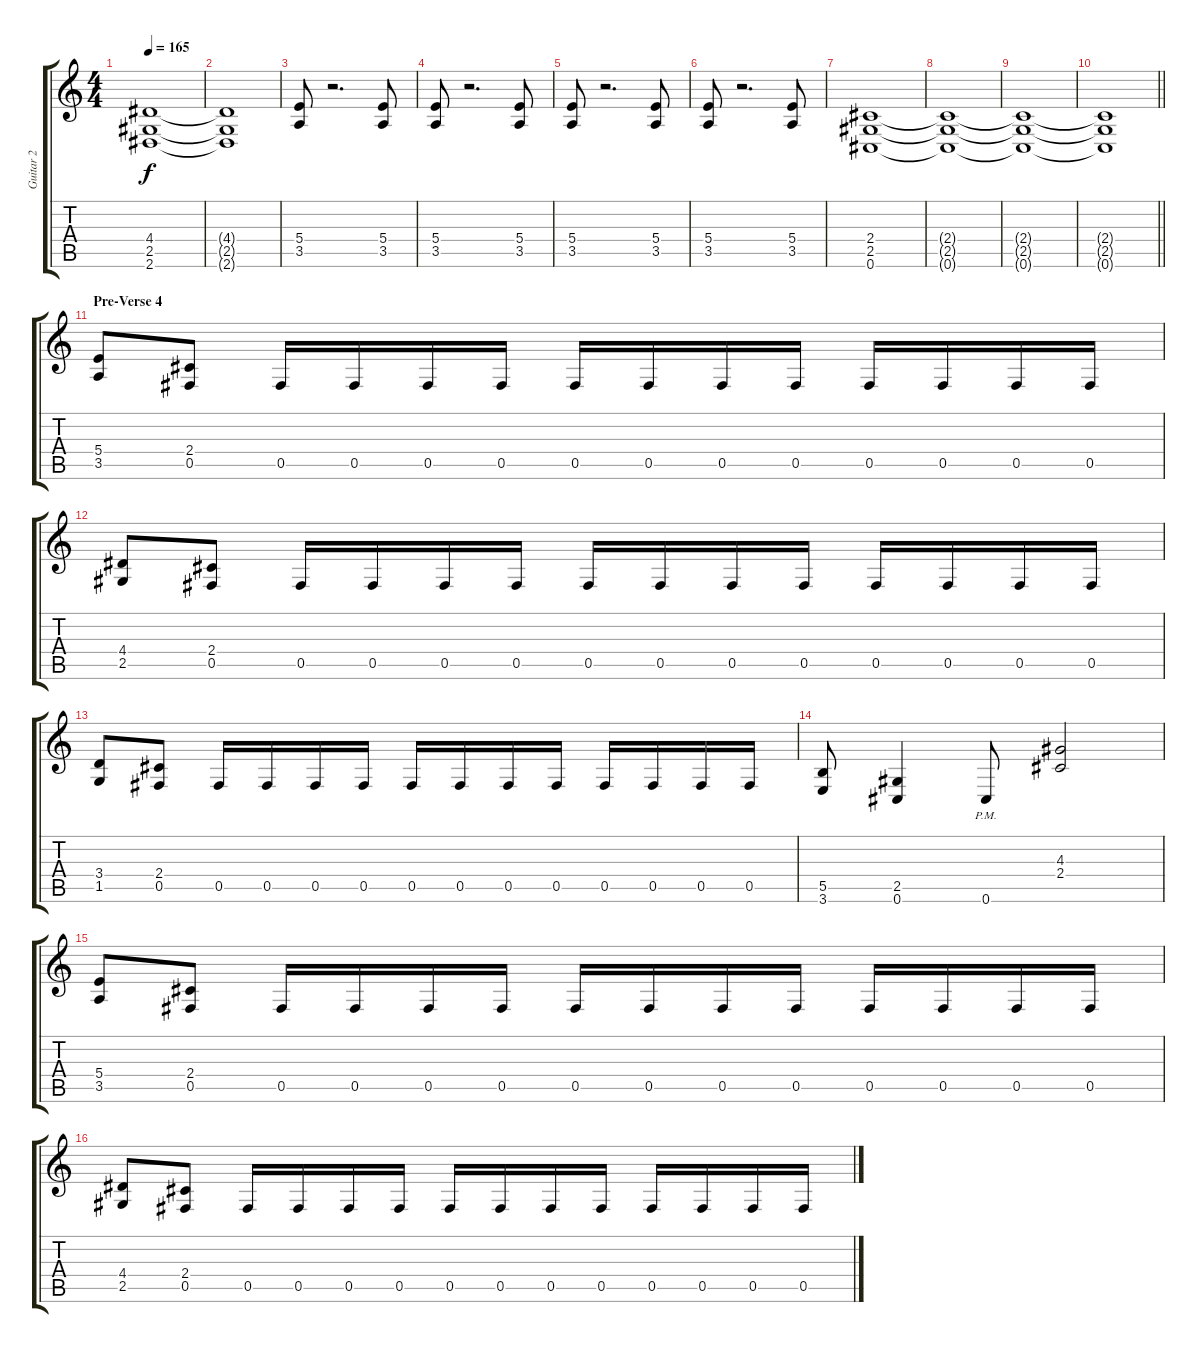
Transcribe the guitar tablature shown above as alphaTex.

\track ("Guitar 2" "Guitar 2") {instrument overdrivenguitar}
\staff {score tabs}
\tuning (Db4 Ab3 E3 B2 Gb2 Db2) {hide}
\ts (4 4)
\tempo 165
\clef g2
\ks c
(4.4 2.5 2.6).1{dy f} |
(4.4{t} 2.5{t} 2.6{t}).1 |
(5.4 3.5).8 r.2{d} (5.4 3.5).8 |
(5.4 3.5).8 r.2{d} (5.4 3.5).8 |
(5.4 3.5).8 r.2{d} (5.4 3.5).8 |
(5.4 3.5).8 r.2{d} (5.4 3.5).8 |
(2.4 2.5 0.6).1 |
(2.4{t} 2.5{t} 0.6{t}).1 |
(2.4{t} 2.5{t} 0.6{t}).1 |
\barLineRight lightlight
(2.4{t} 2.5{t} 0.6{t}).1 |
\section ("" "Pre-Verse 4")
(5.4 3.5).8 (2.4 0.5).8 0.5.16 0.5.16 0.5.16 0.5.16 0.5.16 0.5.16 0.5.16 0.5.16 0.5.16 0.5.16 0.5.16 0.5.16 |
(4.4 2.5).8 (2.4 0.5).8 0.5.16 0.5.16 0.5.16 0.5.16 0.5.16 0.5.16 0.5.16 0.5.16 0.5.16 0.5.16 0.5.16 0.5.16 |
(3.4 1.5).8 (2.4 0.5).8 0.5.16 0.5.16 0.5.16 0.5.16 0.5.16 0.5.16 0.5.16 0.5.16 0.5.16 0.5.16 0.5.16 0.5.16 |
(5.5 3.6).8 (2.5 0.6).4 0.6{pm}.8 (4.3 2.4).2 |
(5.4 3.5).8 (2.4 0.5).8 0.5.16 0.5.16 0.5.16 0.5.16 0.5.16 0.5.16 0.5.16 0.5.16 0.5.16 0.5.16 0.5.16 0.5.16 |
(4.4 2.5).8 (2.4 0.5).8 0.5.16 0.5.16 0.5.16 0.5.16 0.5.16 0.5.16 0.5.16 0.5.16 0.5.16 0.5.16 0.5.16 0.5.16
